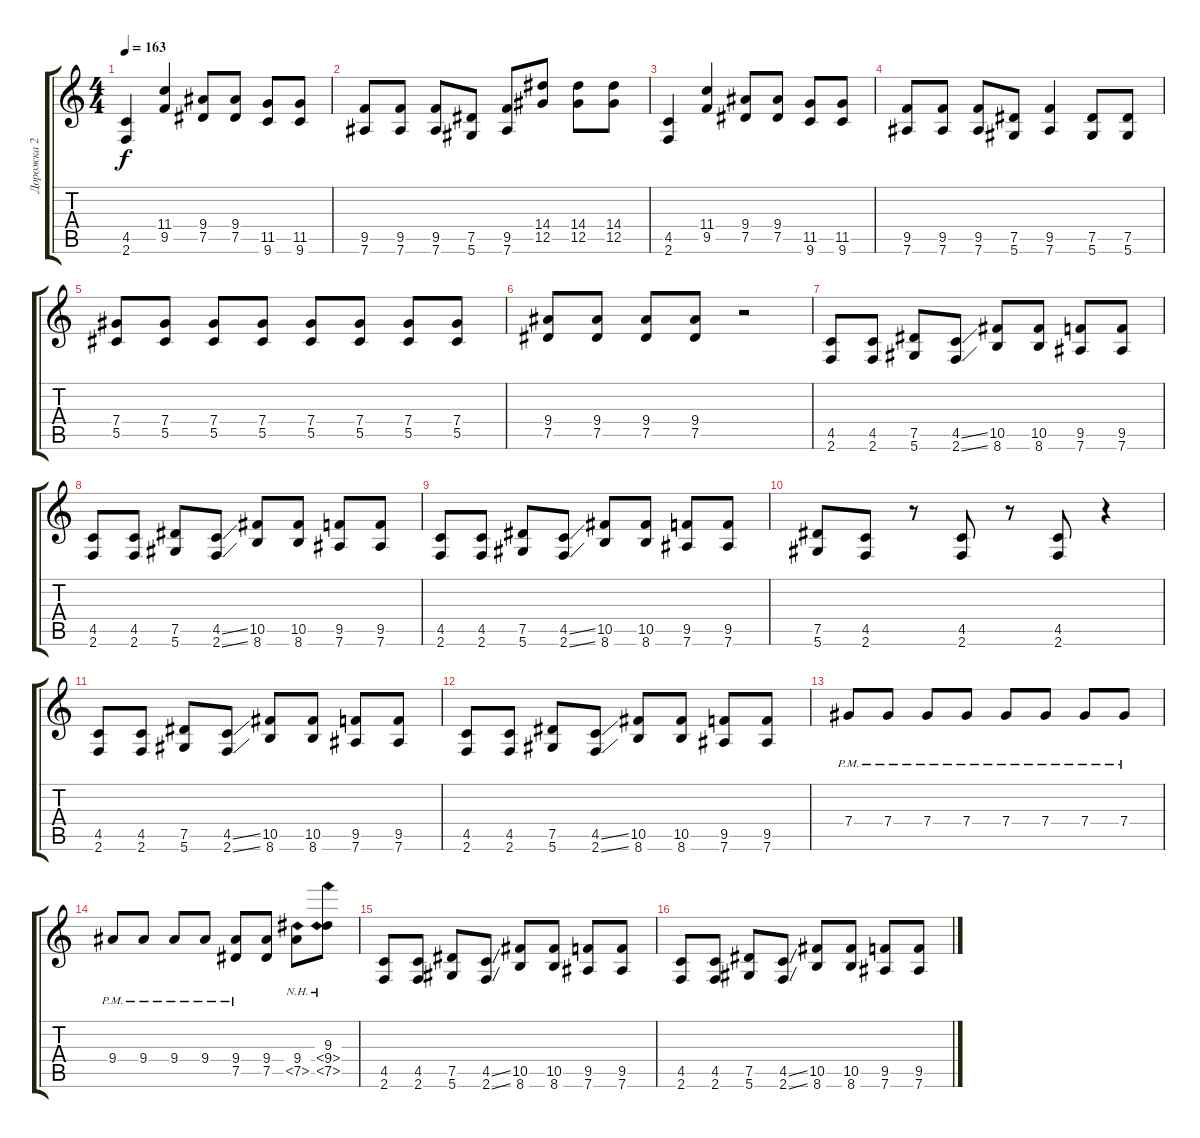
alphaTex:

\track ("Дорожка 2" "Дорожка 2") {instrument distortionguitar}
\staff {score tabs}
\tuning (Eb4 Bb3 Gb3 Db3 Ab2 Eb2) {hide}
\ts (4 4)
\tempo 163
\clef g2
\ks c
(4.5 2.6).4{dy f} (11.4 9.5).4 (9.4 7.5).8 (9.4 7.5).8 (11.5 9.6).8 (11.5 9.6).8 |
(9.5 7.6).8 (9.5 7.6).8 (9.5 7.6).8 (7.5 5.6).8 (9.5 7.6).8 (14.4 12.5).8 (14.4 12.5).8 (14.4 12.5).8 |
(4.5 2.6).4 (11.4 9.5).4 (9.4 7.5).8 (9.4 7.5).8 (11.5 9.6).8 (11.5 9.6).8 |
(9.5 7.6).8 (9.5 7.6).8 (9.5 7.6).8 (7.5 5.6).8 (9.5 7.6).4 (7.5 5.6).8 (7.5 5.6).8 |
(7.4 5.5).8 (7.4 5.5).8 (7.4 5.5).8 (7.4 5.5).8 (7.4 5.5).8 (7.4 5.5).8 (7.4 5.5).8 (7.4 5.5).8 |
(9.4 7.5).8 (9.4 7.5).8 (9.4 7.5).8 (9.4 7.5).8 r.2 |
(4.5 2.6).8 (4.5 2.6).8 (7.5 5.6).8 (4.5{ss} 2.6{ss}).8 (10.5 8.6).8 (10.5 8.6).8 (9.5 7.6).8 (9.5 7.6).8 |
(4.5 2.6).8 (4.5 2.6).8 (7.5 5.6).8 (4.5{ss} 2.6{ss}).8 (10.5 8.6).8 (10.5 8.6).8 (9.5 7.6).8 (9.5 7.6).8 |
(4.5 2.6).8 (4.5 2.6).8 (7.5 5.6).8 (4.5{ss} 2.6{ss}).8 (10.5 8.6).8 (10.5 8.6).8 (9.5 7.6).8 (9.5 7.6).8 |
(7.5 5.6).8 (4.5 2.6).8 r.8 (4.5 2.6).8 r.8 (4.5 2.6).8 r.4 |
(4.5 2.6).8 (4.5 2.6).8 (7.5 5.6).8 (4.5{ss} 2.6{ss}).8 (10.5 8.6).8 (10.5 8.6).8 (9.5 7.6).8 (9.5 7.6).8 |
(4.5 2.6).8 (4.5 2.6).8 (7.5 5.6).8 (4.5{ss} 2.6{ss}).8 (10.5 8.6).8 (10.5 8.6).8 (9.5 7.6).8 (9.5 7.6).8 |
7.4{pm}.8 7.4{pm}.8 7.4{pm}.8 7.4{pm}.8 7.4{pm}.8 7.4{pm}.8 7.4{pm}.8 7.4{pm}.8 |
9.4{pm}.8 9.4{pm}.8 9.4{pm}.8 9.4{pm}.8 (9.4{pm} 7.5).8 (9.4 7.5).8 (9.4 7.5{nh}).8 (9.3 9.4{nh} 7.5{nh}).8 |
(4.5 2.6).8 (4.5 2.6).8 (7.5 5.6).8 (4.5{ss} 2.6{ss}).8 (10.5 8.6).8 (10.5 8.6).8 (9.5 7.6).8 (9.5 7.6).8 |
(4.5 2.6).8 (4.5 2.6).8 (7.5 5.6).8 (4.5{ss} 2.6{ss}).8 (10.5 8.6).8 (10.5 8.6).8 (9.5 7.6).8 (9.5 7.6).8
